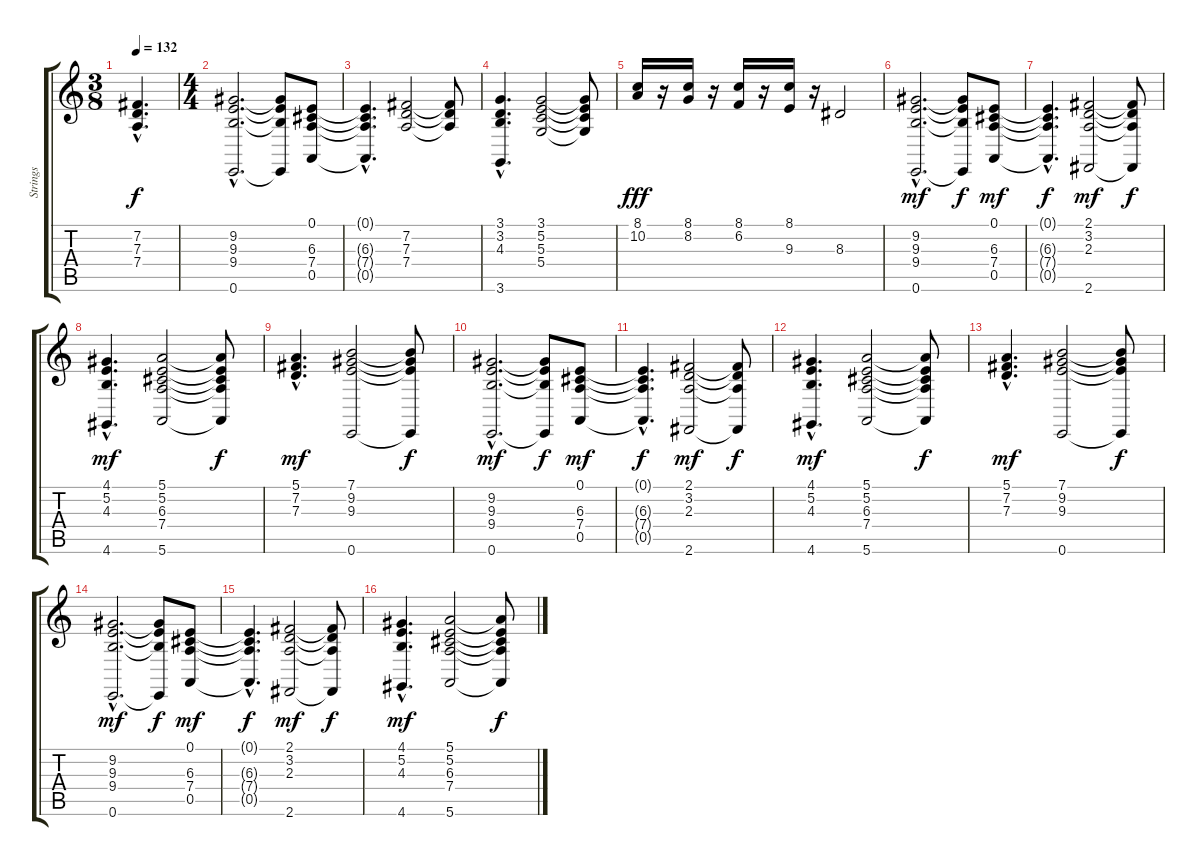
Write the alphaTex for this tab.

\track ("Strings" "Strings") {instrument stringensemble1}
\staff {score tabs}
\tuning (E4 B3 G3 D3 A2 E2) {hide}
\ts (3 8)
\tempo 132
\clef g2
\ks c
(7.2{hac} 7.3{hac} 7.4{hac}).4{d dy f} |
\ts (4 4)
(9.2{hac} 9.3{hac} 9.4{hac} 0.6{hac}).2{d} (9.2{t} 9.3{t} 9.4{t} 0.6{t}).8 (0.1 6.3 7.4 0.5).8 |
(0.1{hac t} 6.3{hac t} 7.4{hac t} 0.5{hac t}).4{d} (7.2 7.3 7.4).2 (7.2{t} 7.3{t} 7.4{t}).8 |
(3.1{hac} 3.2{hac} 4.3{hac} 3.6{hac}).4{d} (3.1 5.2 5.3 5.4).2 (3.1{t} 5.2{t} 5.3{t} 5.4{t}).8 |
(8.1 10.2).16{dy fff} r.16 (8.1 8.2).16 r.16 (8.1 6.2).16 r.16 (8.1 9.3).16 r.16 8.3.2 |
(9.2{hac} 9.3{hac} 9.4{hac} 0.6{hac}).2{d dy mf} (9.2{t} 9.3{t} 9.4{t} 0.6{t}).8{dy f} (0.1 6.3 7.4 0.5).8{dy mf} |
(0.1{hac t} 6.3{hac t} 7.4{hac t} 0.5{hac t}).4{d dy f} (2.1 3.2 2.3 2.6).2{dy mf} (2.1{t} 3.2{t} 2.3{t} 2.6{t}).8{dy f} |
(4.1{hac} 5.2{hac} 4.3{hac} 4.6{hac}).4{d dy mf} (5.1 5.2 6.3 7.4 5.6).2 (5.1{t} 5.2{t} 6.3{t} 7.4{t} 5.6{t}).8{dy f} |
(5.1{hac} 7.2{hac} 7.3{hac}).4{d dy mf} (7.1 9.2 9.3 0.6).2 (7.1{t} 9.2{t} 9.3{t} 0.6{t}).8{dy f} |
(9.2{hac} 9.3{hac} 9.4{hac} 0.6{hac}).2{d dy mf} (9.2{t} 9.3{t} 9.4{t} 0.6{t}).8{dy f} (0.1 6.3 7.4 0.5).8{dy mf} |
(0.1{hac t} 6.3{hac t} 7.4{hac t} 0.5{hac t}).4{d dy f} (2.1 3.2 2.3 2.6).2{dy mf} (2.1{t} 3.2{t} 2.3{t} 2.6{t}).8{dy f} |
(4.1{hac} 5.2{hac} 4.3{hac} 4.6{hac}).4{d dy mf} (5.1 5.2 6.3 7.4 5.6).2 (5.1{t} 5.2{t} 6.3{t} 7.4{t} 5.6{t}).8{dy f} |
(5.1{hac} 7.2{hac} 7.3{hac}).4{d dy mf} (7.1 9.2 9.3 0.6).2 (7.1{t} 9.2{t} 9.3{t} 0.6{t}).8{dy f} |
(9.2{hac} 9.3{hac} 9.4{hac} 0.6{hac}).2{d dy mf} (9.2{t} 9.3{t} 9.4{t} 0.6{t}).8{dy f} (0.1 6.3 7.4 0.5).8{dy mf} |
(0.1{hac t} 6.3{hac t} 7.4{hac t} 0.5{hac t}).4{d dy f} (2.1 3.2 2.3 2.6).2{dy mf} (2.1{t} 3.2{t} 2.3{t} 2.6{t}).8{dy f} |
(4.1{hac} 5.2{hac} 4.3{hac} 4.6{hac}).4{d dy mf} (5.1 5.2 6.3 7.4 5.6).2 (5.1{t} 5.2{t} 6.3{t} 7.4{t} 5.6{t}).8{dy f}
